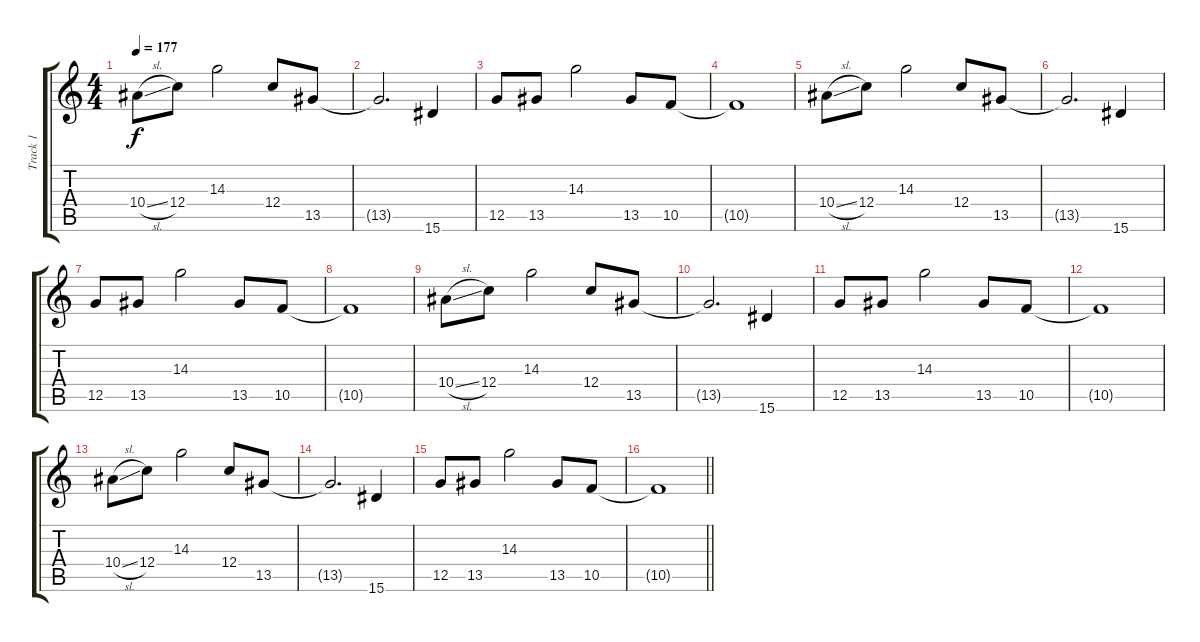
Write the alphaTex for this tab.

\track ("Track 1" "Track 1") {instrument distortionguitar}
\staff {score tabs}
\tuning (D4 A3 F3 C3 G2 C2) {hide}
\ts (4 4)
\tempo 177
\clef g2
\ks c
10.4{sl}.8{dy f} 12.4.8 14.3.2 12.4.8 13.5.8 |
13.5{t}.2{d} 15.6.4 |
12.5.8 13.5.8 14.3.2 13.5.8 10.5.8 |
10.5{t}.1 |
10.4{sl}.8 12.4.8 14.3.2 12.4.8 13.5.8 |
13.5{t}.2{d} 15.6.4 |
12.5.8 13.5.8 14.3.2 13.5.8 10.5.8 |
10.5{t}.1 |
10.4{sl}.8 12.4.8 14.3.2 12.4.8 13.5.8 |
13.5{t}.2{d} 15.6.4 |
12.5.8 13.5.8 14.3.2 13.5.8 10.5.8 |
10.5{t}.1 |
10.4{sl}.8 12.4.8 14.3.2 12.4.8 13.5.8 |
13.5{t}.2{d} 15.6.4 |
12.5.8 13.5.8 14.3.2 13.5.8 10.5.8 |
\barLineRight lightlight
10.5{t}.1
